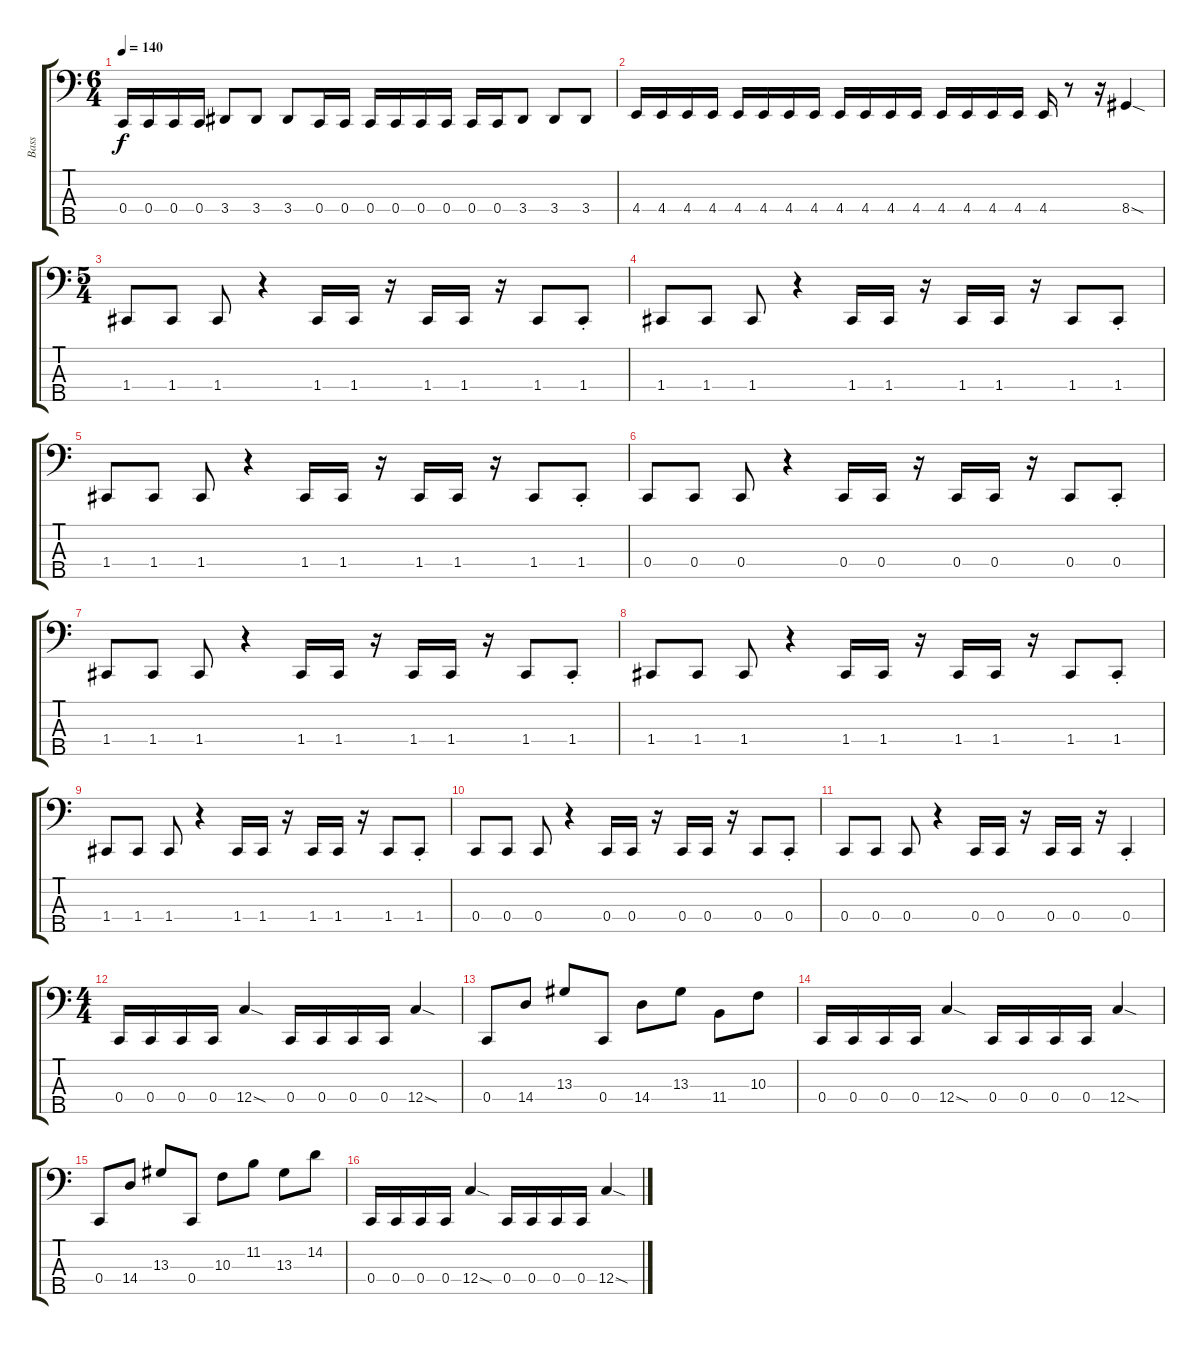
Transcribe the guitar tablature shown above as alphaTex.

\track ("Bass" "Bass") {instrument electricbasspick}
\staff {score tabs}
\tuning (F2 C2 G1 C1 A0) {hide}
\ts (6 4)
\tempo 140
\clef f4
\ks c
0.4.16{dy f} 0.4.16 0.4.16 0.4.16 3.4.8 3.4.8 3.4.8 0.4.16 0.4.16 0.4.16 0.4.16 0.4.16 0.4.16 0.4.16 0.4.16 3.4.8 3.4.8 3.4.8 |
4.4.16 4.4.16 4.4.16 4.4.16 4.4.16 4.4.16 4.4.16 4.4.16 4.4.16 4.4.16 4.4.16 4.4.16 4.4.16 4.4.16 4.4.16 4.4.16 4.4.16 r.8 r.16 8.4{sod}.4 |
\ts (5 4)
1.4.8 1.4.8 1.4.8 r.4 1.4.16 1.4.16 r.16 1.4.16 1.4.16 r.16 1.4.8 1.4{st}.8 |
1.4.8 1.4.8 1.4.8 r.4 1.4.16 1.4.16 r.16 1.4.16 1.4.16 r.16 1.4.8 1.4{st}.8 |
1.4.8 1.4.8 1.4.8 r.4 1.4.16 1.4.16 r.16 1.4.16 1.4.16 r.16 1.4.8 1.4{st}.8 |
0.4.8 0.4.8 0.4.8 r.4 0.4.16 0.4.16 r.16 0.4.16 0.4.16 r.16 0.4.8 0.4{st}.8 |
1.4.8 1.4.8 1.4.8 r.4 1.4.16 1.4.16 r.16 1.4.16 1.4.16 r.16 1.4.8 1.4{st}.8 |
1.4.8 1.4.8 1.4.8 r.4 1.4.16 1.4.16 r.16 1.4.16 1.4.16 r.16 1.4.8 1.4{st}.8 |
1.4.8 1.4.8 1.4.8 r.4 1.4.16 1.4.16 r.16 1.4.16 1.4.16 r.16 1.4.8 1.4{st}.8 |
0.4.8 0.4.8 0.4.8 r.4 0.4.16 0.4.16 r.16 0.4.16 0.4.16 r.16 0.4.8 0.4{st}.8 |
0.4.8 0.4.8 0.4.8 r.4 0.4.16 0.4.16 r.16 0.4.16 0.4.16 r.16 0.4{st}.4 |
\ts (4 4)
0.4.16 0.4.16 0.4.16 0.4.16 12.4{sod}.4 0.4.16 0.4.16 0.4.16 0.4.16 12.4{sod}.4 |
0.4.8 14.4.8 13.3.8 0.4.8 14.4.8 13.3.8 11.4.8 10.3.8 |
0.4.16 0.4.16 0.4.16 0.4.16 12.4{sod}.4 0.4.16 0.4.16 0.4.16 0.4.16 12.4{sod}.4 |
0.4.8 14.4.8 13.3.8 0.4.8 10.3.8 11.2.8 13.3.8 14.2.8 |
0.4.16 0.4.16 0.4.16 0.4.16 12.4{sod}.4 0.4.16 0.4.16 0.4.16 0.4.16 12.4{sod}.4
